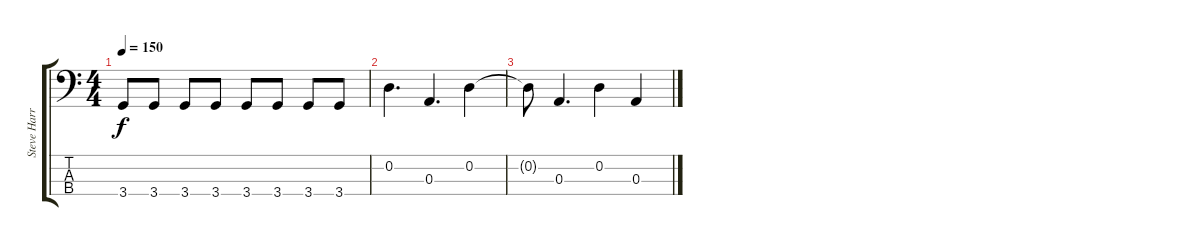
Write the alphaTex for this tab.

\track ("Steve Harris" "Steve Harr") {instrument electricbasspick}
\staff {score tabs}
\tuning (G2 D2 A1 E1) {hide}
\ts (4 4)
\tempo 150
\clef f4
\ks c
3.4{t}.8{dy f} 3.4.8 3.4.8 3.4.8 3.4.8 3.4.8 3.4.8 3.4.8 |
0.2.4{d} 0.3.4{d} 0.2.4 |
0.2{t}.8 0.3.4{d} 0.2.4 0.3.4
